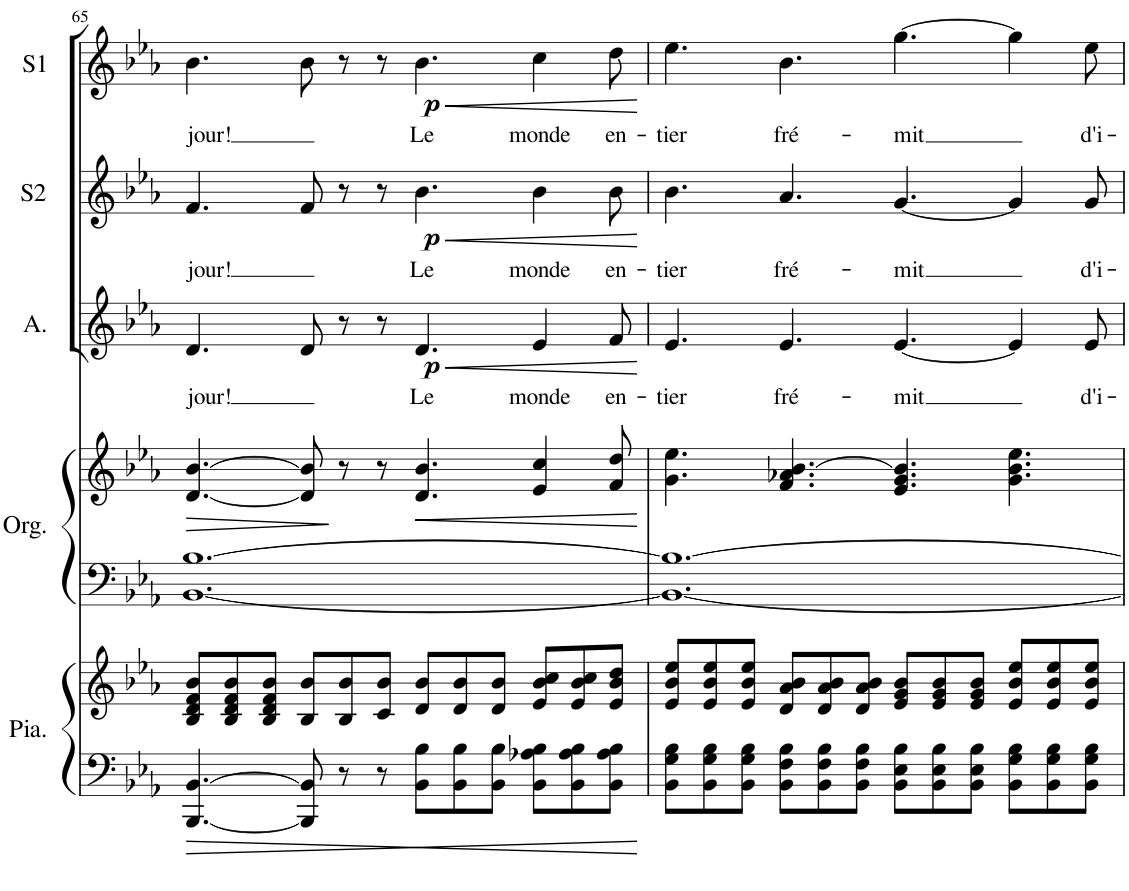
**kern	**kern	**kern	**kern	**dynam	**kern	**text	**dynam	**kern	**text	**dynam	**kern	**text	**dynam
*part5	*part5	*part4	*part4	*part4	*part3	*part3	*part3	*part2	*part2	*part2	*part1	*part1	*part1
*staff7	*staff6	*staff5	*staff4	*staff4/5	*staff3	*staff3	*staff3	*staff2	*staff2	*staff2	*staff1	*staff1	*staff1
*I"Piano	*	*I"Orgue	*	*	*I"Alto	*	*	*I"S2	*	*	*I"S1	*	*
*I'Pia.	*	*I'Org.	*	*	*I'A.	*	*	*I'S2	*	*	*I'S1	*	*
!!LO:PB:g=z
*clefF4	*clefG2	*clefF4	*clefG2	*	*clefG2	*	*	*clefG2	*	*	*clefG2	*	*
*k[b-e-a-]	*k[b-e-a-]	*k[b-e-a-]	*k[b-e-a-]	*	*k[b-e-a-]	*	*	*k[b-e-a-]	*	*	*k[b-e-a-]	*	*
*M12/8	*M12/8	*M12/8	*M12/8	*	*M12/8	*	*	*M12/8	*	*	*M12/8	*	*
=65	=65	=65	=65	=65	=65	=65	=65	=65	=65	=65	=65	=65	=65
!	!	!	!	!LO:HP:b	!	!LO:LY:b	!	!	!LO:LY:b	!	!	!LO:LY:b	!
[4.BBB-/ [4.BB-/	8B-/ 8d/ 8f/ 8b-/L	[1.BB- [1.B-	[4.d/ [4.b-/	>	4.d/	jour!	.	4.f/	jour!	.	4.b-\	jour!	.
.	8B-/ 8d/ 8f/ 8b-/	.	.	.	.	.	.	.	.	.	.	.	.
.	8B-/ 8d/ 8f/ 8b-/J	.	.	.	.	.	.	.	.	.	.	.	.
8BBB-/] 8BB-/]	8B-/ 8b-/L	.	8d/] 8b-/]	.	8d/	.	.	8f/	.	.	8b-\	.	.
8r	8B-/ 8b-/	.	8r	]	8r	.	.	8r	.	.	8r	.	.
8r	8c/ 8b-/J	.	8r	.	8r	.	.	8r	.	.	8r	.	.
!	!	!	!	!LO:HP:b	!	!LO:LY:b	!LO:HP:b	!	!LO:LY:b	!LO:HP:b	!	!LO:LY:b	!LO:HP:b
!	!	!	!	!	!	!	!LO:DY:n=1:b	!	!	!LO:DY:n=1:b	!	!	!LO:DY:n=1:b
8BB-\ 8B-\L	8d/ 8b-/L	.	4.d/ 4.b-/	<	4.d/	Le	< p	4.b-\	Le	< p	4.b-\	Le	< p
8BB-\ 8B-\	8d/ 8b-/	.	.	.	.	.	.	.	.	.	.	.	.
8BB-\ 8B-\J	8d/ 8b-/J	.	.	.	.	.	.	.	.	.	.	.	.
!	!	!	!	!	!	!LO:LY:b	!	!	!LO:LY:b	!	!	!LO:LY:b	!
8BB-\ 8A-X\ 8B-\L	8e-/ 8b-/ 8cc/L	.	4e-/ 4cc/	.	4e-/	monde	.	4b-\	monde	.	4cc\	monde	.
8BB-\ 8A-\ 8B-\	8e-/ 8b-/ 8cc/	.	.	.	.	.	.	.	.	.	.	.	.
!	!	!	!	!	!	!LO:LY:b	!	!	!LO:LY:b	!	!	!LO:LY:b	!
8BB-\ 8A-\ 8B-\J	8e-/ 8b-/ 8dd/J	.	8f/ 8dd/	.	8f/	en-	.	8b-\	en-	.	8dd\	en-	.
.	.	.	.	[	.	.	[	.	.	[	.	.	[
=66	=66	=66	=66	=66	=66	=66	=66	=66	=66	=66	=66	=66	=66
!	!	!	!	!	!	!LO:LY:b	!	!	!LO:LY:b	!	!	!LO:LY:b	!
8BB-\ 8G\ 8B-\L	8e-/ 8b-/ 8ee-/L	1.BB-_ 1.B-_	4.g\ 4.ee-\	.	4.e-/	-tier	.	4.b-\	-tier	.	4.ee-\	-tier	.
8BB-\ 8G\ 8B-\	8e-/ 8b-/ 8ee-/	.	.	.	.	.	.	.	.	.	.	.	.
8BB-\ 8G\ 8B-\J	8e-/ 8b-/ 8ee-/J	.	.	.	.	.	.	.	.	.	.	.	.
!	!	!	!	!	!	!LO:LY:b	!	!	!LO:LY:b	!	!	!LO:LY:b	!
8BB-\ 8F\ 8B-\L	8d/ 8a-/ 8b-/L	.	4.f/ 4.a-X/ [4.b-/	.	4.e-/	fré-	.	4.a-/	fré-	.	4.b-\	fré-	.
8BB-\ 8F\ 8B-\	8d/ 8a-/ 8b-/	.	.	.	.	.	.	.	.	.	.	.	.
8BB-\ 8F\ 8B-\J	8d/ 8a-/ 8b-/J	.	.	.	.	.	.	.	.	.	.	.	.
!	!	!	!	!	!	!LO:LY:b	!	!	!LO:LY:b	!	!	!LO:LY:b	!
8BB-\ 8E-\ 8B-\L	8e-/ 8g/ 8b-/L	.	4.e-/ 4.g/ 4.b-/]	.	[4.e-/	-mit	.	[4.g/	-mit	.	[4.gg\	-mit	.
8BB-\ 8E-\ 8B-\	8e-/ 8g/ 8b-/	.	.	.	.	.	.	.	.	.	.	.	.
8BB-\ 8E-\ 8B-\J	8e-/ 8g/ 8b-/J	.	.	.	.	.	.	.	.	.	.	.	.
8BB-\ 8G\ 8B-\L	8e-/ 8b-/ 8ee-/L	.	4.g\ 4.b-\ 4.ee-\	.	4e-/]	.	.	4g/]	.	.	4gg\]	.	.
8BB-\ 8G\ 8B-\	8e-/ 8b-/ 8ee-/	.	.	.	.	.	.	.	.	.	.	.	.
!	!	!	!	!	!	!LO:LY:b	!	!	!LO:LY:b	!	!	!LO:LY:b	!
8BB-\ 8G\ 8B-\J	8e-/ 8b-/ 8ee-/J	.	.	.	8e-/	d'i-	.	8g/	d'i-	.	8ee-\	d'i-	.
=	=	=	=	=	=	=	=	=	=	=	=	=	=
*-	*-	*-	*-	*-	*-	*-	*-	*-	*-	*-	*-	*-	*-
